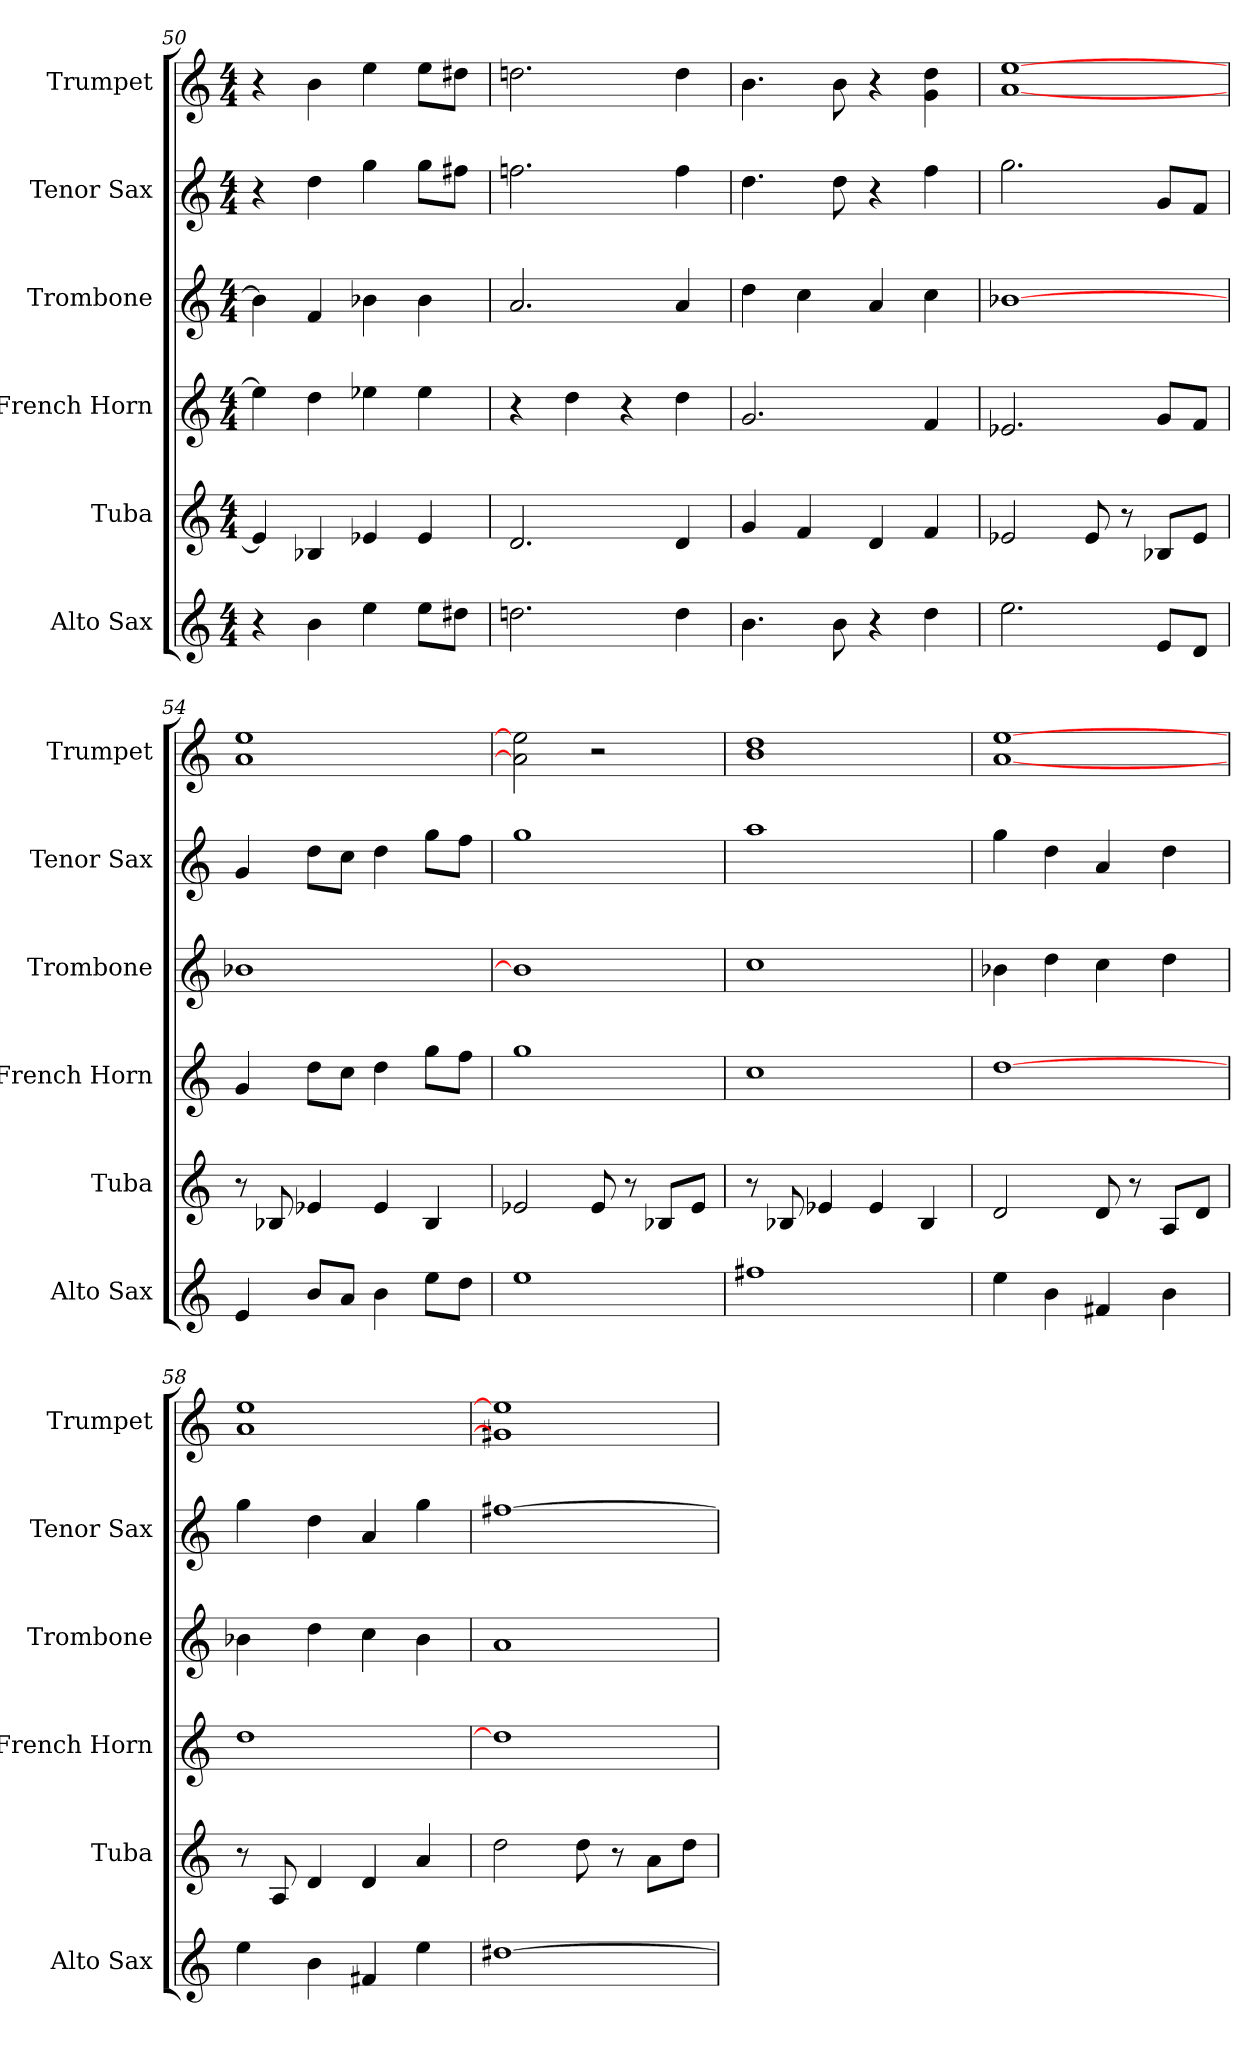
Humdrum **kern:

**kern	**kern	**kern	**kern	**kern	**kern
*part6	*part5	*part4	*part3	*part2	*part1
*staff6	*staff5	*staff4	*staff3	*staff2	*staff1
*I"Alto Sax	*I"Tuba	*I"French Horn	*I"Trombone	*I"Tenor Sax	*I"Trumpet
*I'Alto Sax	*I'Tuba	*I'French Horn	*I'Trombone	*I'Tenor Sax	*I'Trumpet
*clefG2	*clefG2	*clefG2	*clefG2	*clefG2	*clefG2
*ITrd5c9	*ITrd15c26	*ITrd8c14	*ITrd8c14	*ITrd8c14	*ITrd1c2
*M4/4	*M4/4	*M4/4	*M4/4	*M4/4	*M4/4
=50	=50	=50	=50	=50	=50
4r	4EE-]	4e-]	4B-]	4r	4r
4d	4BBB-	4d	4F	4d	4a
4g	4EE-	4e-	4B-	4g	4dd
8gL	4EE-	4e-	4B-	8gL	8ddL
8f#XJ	.	.	.	8f#XJ	8cc#XJ
=51	=51	=51	=51	=51	=51
2.fn	2.DD	4r	2.A	2.fn	2.ccn
.	.	4d	.	.	.
.	.	4r	.	.	.
4f	4DD	4d	4A	4f	4cc
=52	=52	=52	=52	=52	=52
4.d	4GG	2.G	4d	4.d	4.a
.	4FF	.	4c	.	.
8d	.	.	.	8d	8a
4r	4DD	.	4A	4r	4r
4f	4FF	4F	4c	4f	4f 4cc
=53	=53	=53	=53	=53	=53
2.g	2EE-	2.E-	[1B-	2.g	[1g [1dd
.	8EE-	.	.	.	.
.	8r	.	.	.	.
8GL	8BBB-L	8GL	.	8GL	.
8FJ	8EE-J	8FJ	.	8FJ	.
=54	=54	=54	=54	=54	=54
4G	8r	4G	1B-	4G	1g 1dd
.	8BBB-	.	.	.	.
8dL	4EE-	8dL	.	8dL	.
8cJ	.	8cJ	.	8cJ	.
4d	4EE-	4d	.	4d	.
8gL	4BBB-	8gL	.	8gL	.
8fJ	.	8fJ	.	8fJ	.
=55	=55	=55	=55	=55	=55
1g	2EE-	1g	1B-]	1g	2g] 2dd]
.	8EE-	.	.	.	2r
.	8r	.	.	.	.
.	8BBB-L	.	.	.	.
.	8EE-J	.	.	.	.
=56	=56	=56	=56	=56	=56
1an	8r	1c	1c	1a	1a 1cc
.	8BBB-	.	.	.	.
.	4EE-	.	.	.	.
.	4EE-	.	.	.	.
.	4BBB-	.	.	.	.
=57	=57	=57	=57	=57	=57
4g	2DD	[1d	4B-	4g	[1g [1dd
4d	.	.	4d	4d	.
4An	8DD	.	4c	4A	.
.	8r	.	.	.	.
4d	8AAAL	.	4d	4d	.
.	8DDJ	.	.	.	.
=58	=58	=58	=58	=58	=58
4g	8r	1d	4B-	4g	1g 1dd
.	8AAA	.	.	.	.
4d	4DD	.	4d	4d	.
4An	4DD	.	4c	4A	.
4g	4AA	.	4B-	4g	.
=59	=59	=59	=59	=59	=59
[1f#X	2D	1d]	1A	[1f#X	1f#X] 1dd]
.	8D	.	.	.	.
.	8r	.	.	.	.
.	8AAL	.	.	.	.
.	8DJ	.	.	.	.
=	=	=	=	=	=
*-	*-	*-	*-	*-	*-
